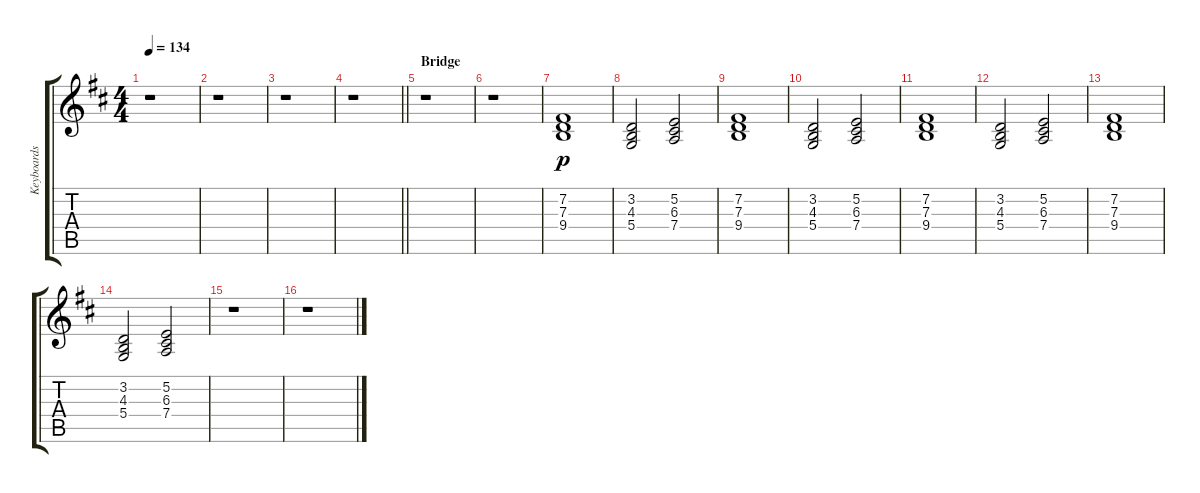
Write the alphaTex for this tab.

\track ("Keyboards 1" "Keyboards ") {instrument choiraahs}
\staff {score tabs}
\tuning (E4 B3 G3 D3 A2 E2) {hide}
\ts (4 4)
\tempo 134
\clef g2
\ks d
r.1{dy p} |
r.1 |
r.1 |
\barLineRight lightlight
r.1 |
\section ("" "Bridge")
r.1 |
r.1 |
(7.2 7.3 9.4).1 |
(3.2 4.3 5.4).2 (5.2 6.3 7.4).2 |
(7.2 7.3 9.4).1 |
(3.2 4.3 5.4).2 (5.2 6.3 7.4).2 |
(7.2 7.3 9.4).1 |
(3.2 4.3 5.4).2 (5.2 6.3 7.4).2 |
(7.2 7.3 9.4).1 |
(3.2 4.3 5.4).2 (5.2 6.3 7.4).2 |
r.1 |
r.1
